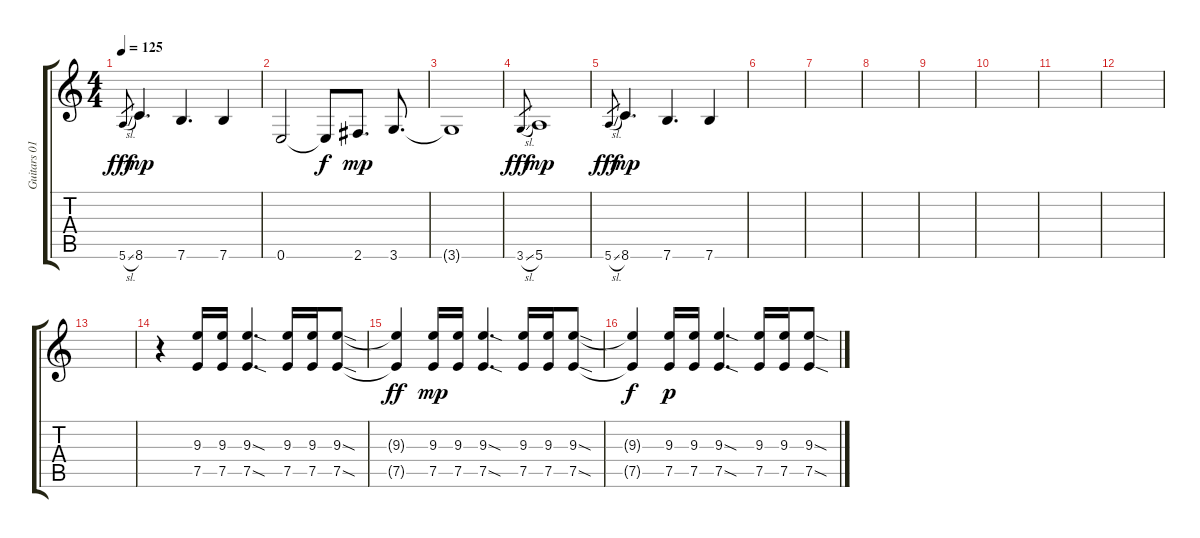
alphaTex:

\track ("Guitars 01" "Guitars 01") {instrument overdrivenguitar}
\staff {score tabs}
\tuning (E4 B3 G3 D3 A2 E2) {hide}
\ts (4 4)
\tempo 125
\clef g2
\ks c
5.6{sl}.8{gr dy fff} 8.6.4{d dy mp} 7.6.4{d} 7.6.4 |
0.6.2 0.6{t}.8{dy f} 2.6.8{d dy mp} 3.6.8{d} |
3.6{t}.1 |
3.6{sl}.8{gr dy fff} 5.6.1{dy mp} |
5.6{sl}.8{gr dy fff} 8.6.4{d dy mp} 7.6.4{d} 7.6.4 |
|
|
|
|
|
|
|
|
r.4{volume 13 balance 8 instrument overdrivenguitar} (9.3 7.5).16 (9.3 7.5).16 (9.3{sod} 7.5{sod}).4{d} (9.3 7.5).16{volume 6 balance 0 instrument overdrivenguitar} (9.3 7.5).16 (9.3{sod} 7.5{sod}).8 |
(9.3{t} 7.5{t}).4{dy ff} (9.3 7.5).16{dy mp volume 5 balance 16} (9.3 7.5).16 (9.3{sod} 7.5{sod}).4{d} (9.3 7.5).16{volume 4 balance 8} (9.3 7.5).16 (9.3{sod} 7.5{sod}).8 |
(9.3{t} 7.5{t}).4{dy f} (9.3 7.5).16{dy p volume 13 balance 8 instrument overdrivenguitar} (9.3 7.5).16 (9.3{sod} 7.5{sod}).4{d} (9.3 7.5).16{volume 6 balance 0 instrument overdrivenguitar} (9.3 7.5).16 (9.3{sod} 7.5{sod}).8
